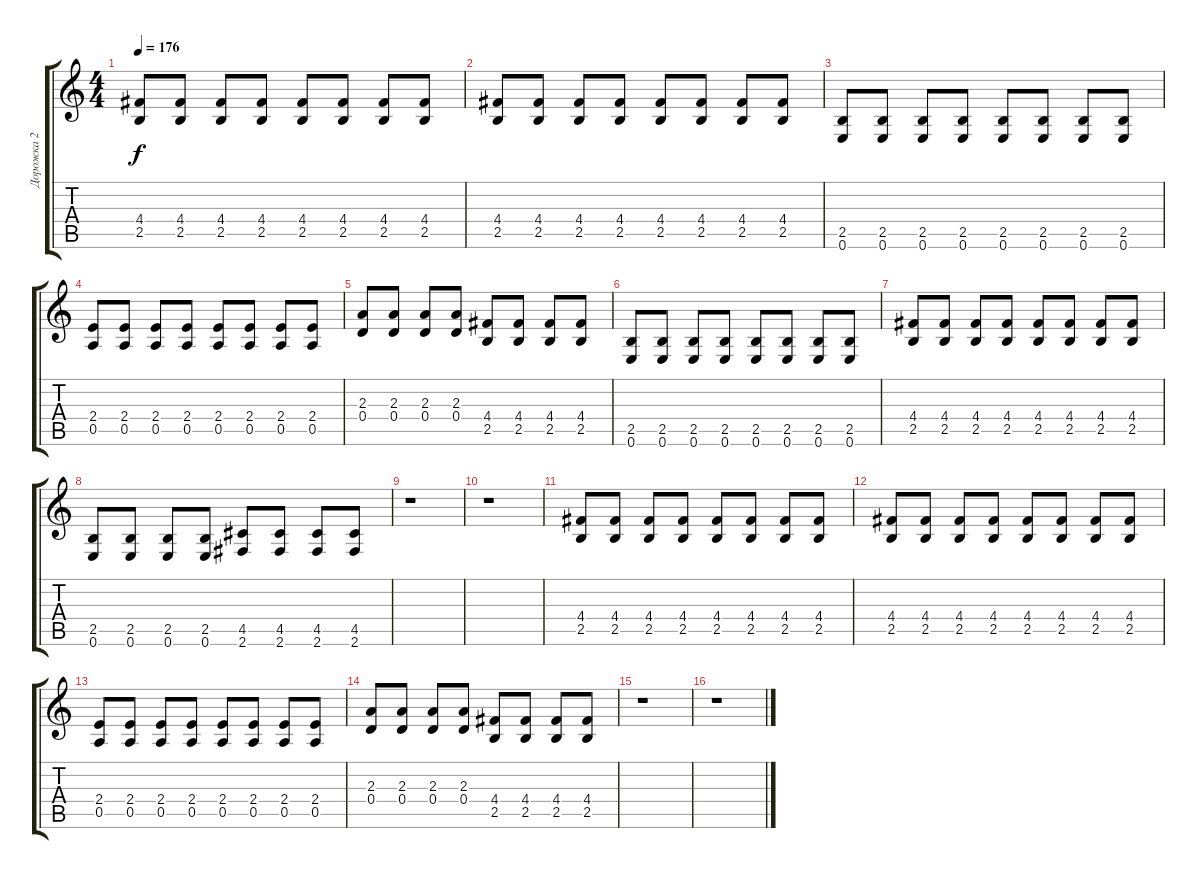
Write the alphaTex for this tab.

\track ("Дорожка 2" "Дорожка 2") {instrument distortionguitar}
\staff {score tabs}
\tuning (E4 B3 G3 D3 A2 E2) {hide}
\ts (4 4)
\tempo 176
\clef g2
\ks c
(4.4 2.5).8{dy f} (4.4 2.5).8 (4.4 2.5).8 (4.4 2.5).8 (4.4 2.5).8 (4.4 2.5).8 (4.4 2.5).8 (4.4 2.5).8 |
(4.4 2.5).8 (4.4 2.5).8 (4.4 2.5).8 (4.4 2.5).8 (4.4 2.5).8 (4.4 2.5).8 (4.4 2.5).8 (4.4 2.5).8 |
(2.5 0.6).8 (2.5 0.6).8 (2.5 0.6).8 (2.5 0.6).8 (2.5 0.6).8 (2.5 0.6).8 (2.5 0.6).8 (2.5 0.6).8 |
(2.4 0.5).8 (2.4 0.5).8 (2.4 0.5).8 (2.4 0.5).8 (2.4 0.5).8 (2.4 0.5).8 (2.4 0.5).8 (2.4 0.5).8 |
(2.3 0.4).8 (2.3 0.4).8 (2.3 0.4).8 (2.3 0.4).8 (4.4 2.5).8 (4.4 2.5).8 (4.4 2.5).8 (4.4 2.5).8 |
(2.5 0.6).8 (2.5 0.6).8 (2.5 0.6).8 (2.5 0.6).8 (2.5 0.6).8 (2.5 0.6).8 (2.5 0.6).8 (2.5 0.6).8 |
(4.4 2.5).8 (4.4 2.5).8 (4.4 2.5).8 (4.4 2.5).8 (4.4 2.5).8 (4.4 2.5).8 (4.4 2.5).8 (4.4 2.5).8 |
(2.5 0.6).8 (2.5 0.6).8 (2.5 0.6).8 (2.5 0.6).8 (4.5 2.6).8 (4.5 2.6).8 (4.5 2.6).8 (4.5 2.6).8 |
r.1 |
r.1 |
(4.4 2.5).8 (4.4 2.5).8 (4.4 2.5).8 (4.4 2.5).8 (4.4 2.5).8 (4.4 2.5).8 (4.4 2.5).8 (4.4 2.5).8 |
(4.4 2.5).8 (4.4 2.5).8 (4.4 2.5).8 (4.4 2.5).8 (4.4 2.5).8 (4.4 2.5).8 (4.4 2.5).8 (4.4 2.5).8 |
(2.4 0.5).8 (2.4 0.5).8 (2.4 0.5).8 (2.4 0.5).8 (2.4 0.5).8 (2.4 0.5).8 (2.4 0.5).8 (2.4 0.5).8 |
(2.3 0.4).8 (2.3 0.4).8 (2.3 0.4).8 (2.3 0.4).8 (4.4 2.5).8 (4.4 2.5).8 (4.4 2.5).8 (4.4 2.5).8 |
r.1 |
r.1
